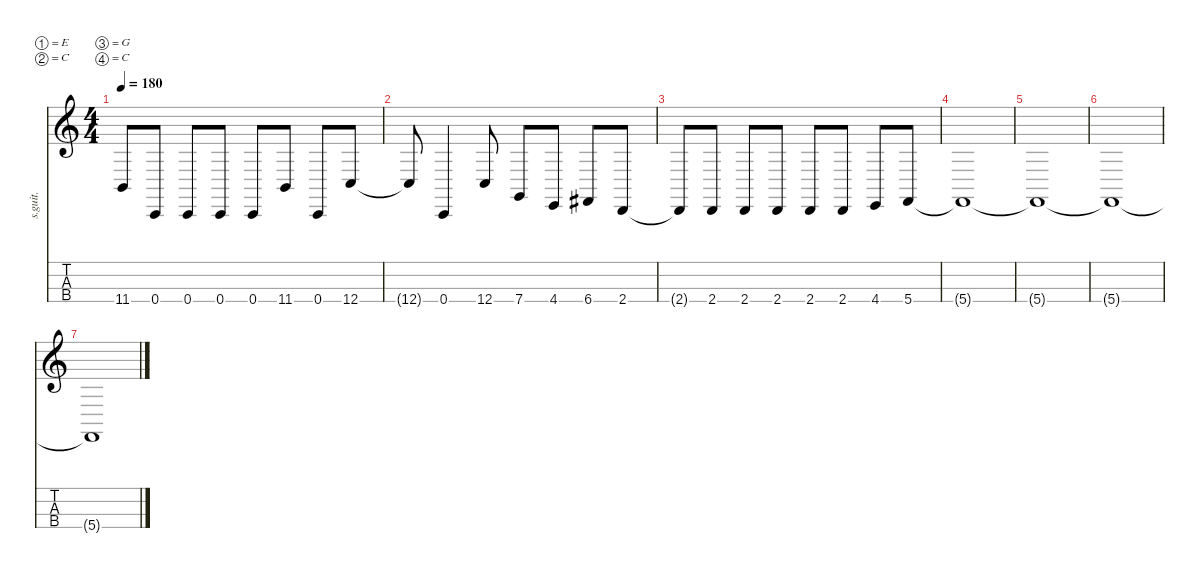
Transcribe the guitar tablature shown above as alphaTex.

\defaultSystemsLayout 4
\hideDynamics
\bracketExtendMode nobrackets
\track ("Bass" "s.guit.") {instrument electricbasspick}
\staff {score tabs}
\tuning (E2 C2 G1 C1)
\ts (4 4)
\tempo 180
\clef g2
\ks c
11.4.8{lyrics (0 "") lyrics (1 "") lyrics (2 "") lyrics (3 "") lyrics (4 "") dy f} 0.4.8{lyrics (0 "") lyrics (1 "") lyrics (2 "") lyrics (3 "") lyrics (4 "")} 0.4.8{lyrics (0 "") lyrics (1 "") lyrics (2 "") lyrics (3 "") lyrics (4 "")} 0.4.8{lyrics (0 "") lyrics (1 "") lyrics (2 "") lyrics (3 "") lyrics (4 "")} 0.4.8{lyrics (0 "") lyrics (1 "") lyrics (2 "") lyrics (3 "") lyrics (4 "")} 11.4.8{lyrics (0 "") lyrics (1 "") lyrics (2 "") lyrics (3 "") lyrics (4 "")} 0.4.8{lyrics (0 "") lyrics (1 "") lyrics (2 "") lyrics (3 "") lyrics (4 "")} 12.4.8{lyrics (0 "") lyrics (1 "") lyrics (2 "") lyrics (3 "") lyrics (4 "")} |
12.4{t}.8{lyrics (0 "") lyrics (1 "") lyrics (2 "") lyrics (3 "") lyrics (4 "")} 0.4.4{lyrics (0 "") lyrics (1 "") lyrics (2 "") lyrics (3 "") lyrics (4 "")} 12.4.8{lyrics (0 "") lyrics (1 "") lyrics (2 "") lyrics (3 "") lyrics (4 "")} 7.4.8{lyrics (0 "") lyrics (1 "") lyrics (2 "") lyrics (3 "") lyrics (4 "")} 4.4.8{lyrics (0 "") lyrics (1 "") lyrics (2 "") lyrics (3 "") lyrics (4 "")} 6.4{acc #}.8{lyrics (0 "") lyrics (1 "") lyrics (2 "") lyrics (3 "") lyrics (4 "")} 2.4.8{lyrics (0 "") lyrics (1 "") lyrics (2 "") lyrics (3 "") lyrics (4 "")} |
2.4{t}.8{lyrics (0 "") lyrics (1 "") lyrics (2 "") lyrics (3 "") lyrics (4 "")} 2.4.8{lyrics (0 "") lyrics (1 "") lyrics (2 "") lyrics (3 "") lyrics (4 "")} 2.4.8{lyrics (0 "") lyrics (1 "") lyrics (2 "") lyrics (3 "") lyrics (4 "")} 2.4.8{lyrics (0 "") lyrics (1 "") lyrics (2 "") lyrics (3 "") lyrics (4 "")} 2.4.8{lyrics (0 "") lyrics (1 "") lyrics (2 "") lyrics (3 "") lyrics (4 "")} 2.4.8{lyrics (0 "") lyrics (1 "") lyrics (2 "") lyrics (3 "") lyrics (4 "")} 4.4.8{lyrics (0 "") lyrics (1 "") lyrics (2 "") lyrics (3 "") lyrics (4 "")} 5.4.8{lyrics (0 "") lyrics (1 "") lyrics (2 "") lyrics (3 "") lyrics (4 "")} |
5.4{t}.1{lyrics (0 "") lyrics (1 "") lyrics (2 "") lyrics (3 "") lyrics (4 "")} |
5.4{t}.1{lyrics (0 "") lyrics (1 "") lyrics (2 "") lyrics (3 "") lyrics (4 "")} |
5.4{t}.1{lyrics (0 "") lyrics (1 "") lyrics (2 "") lyrics (3 "") lyrics (4 "")} |
5.4{t}.1{lyrics (0 "") lyrics (1 "") lyrics (2 "") lyrics (3 "") lyrics (4 "")}
